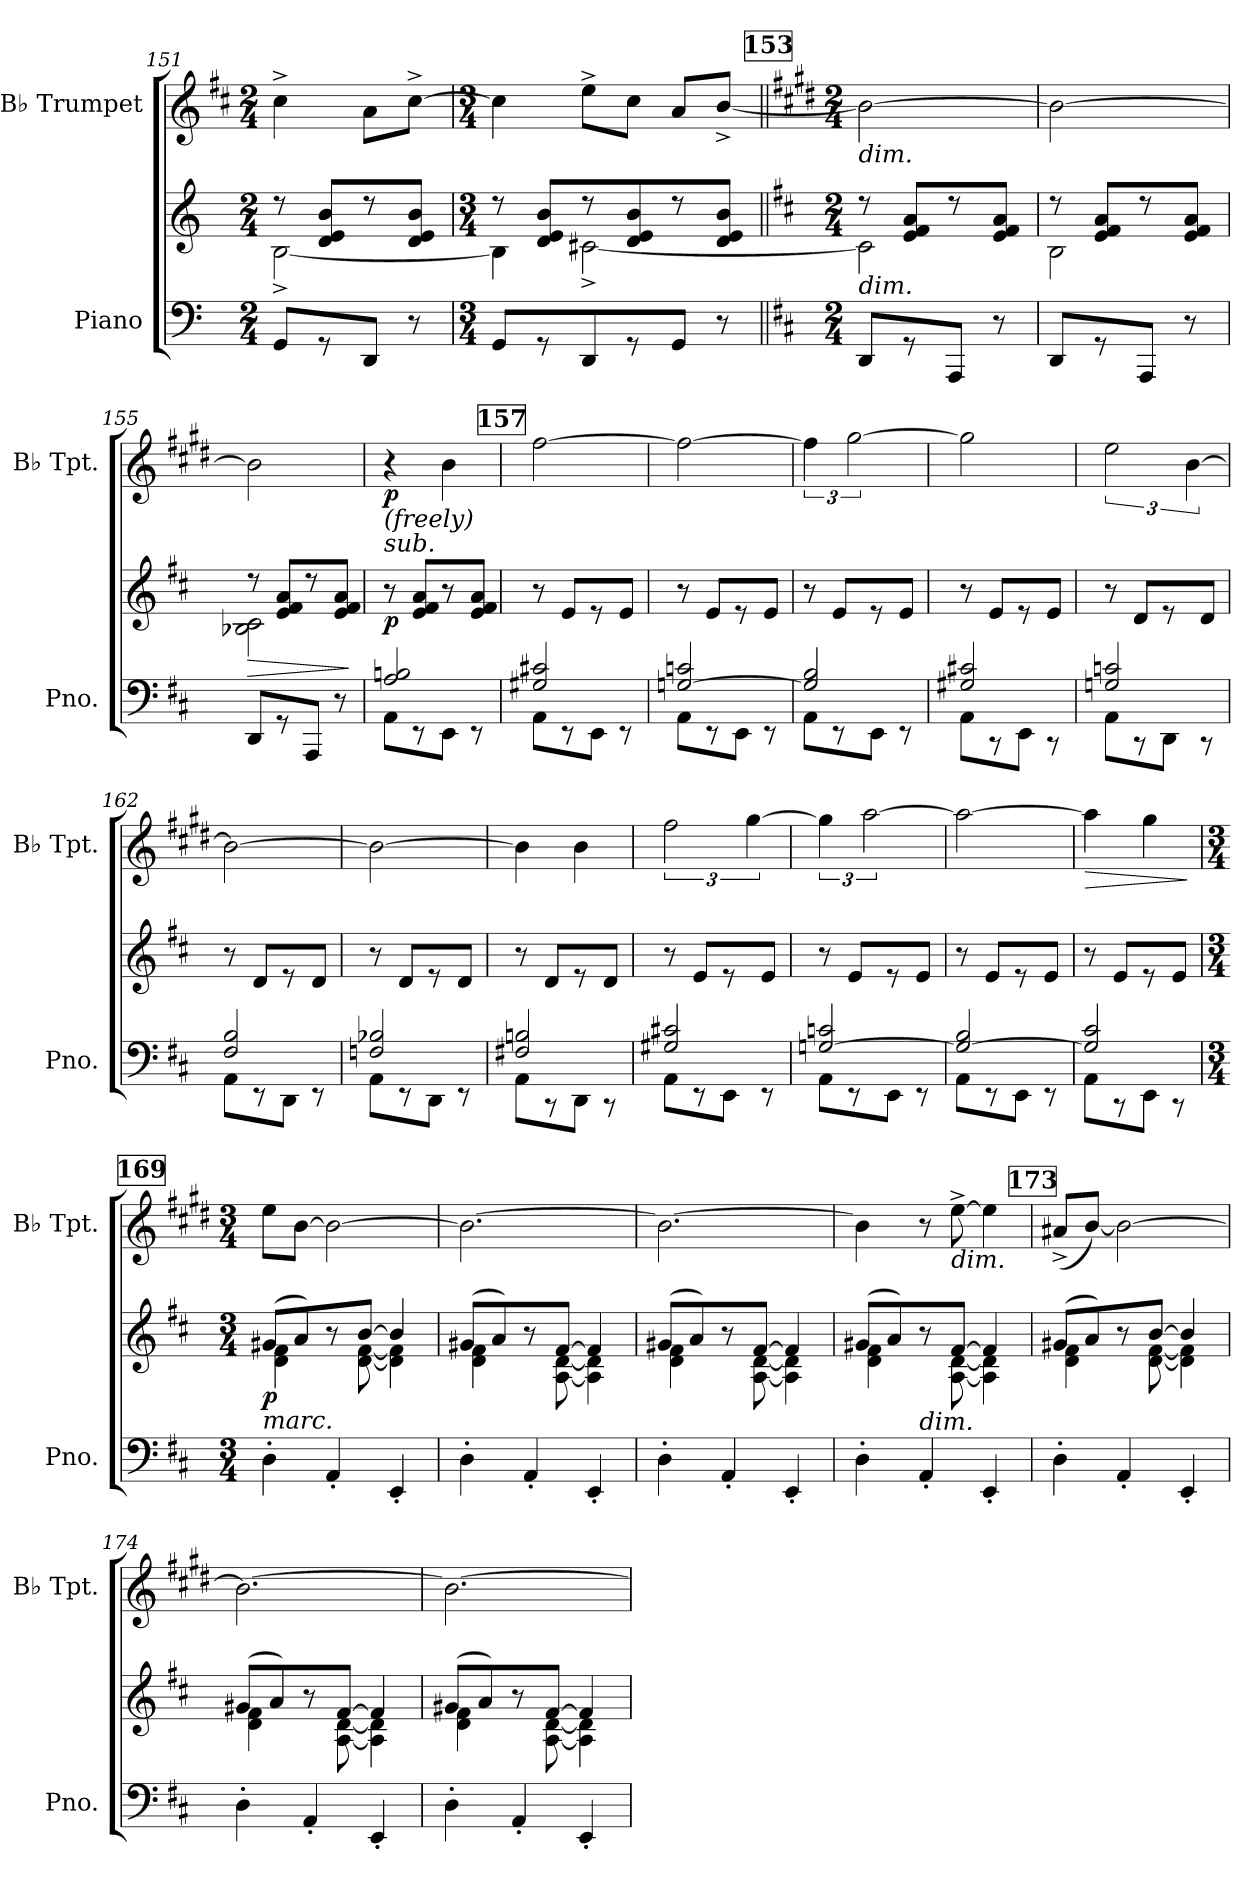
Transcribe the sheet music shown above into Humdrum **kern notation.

**kern	**kern	**dynam	**kern	**dynam
*part2	*part2	*part2	*part1	*part1
*staff3	*staff2	*staff2/3	*staff1	*staff1
*I"Piano	*	*	*I"B♭ Trumpet	*
*I'Pno.	*	*	*I'B♭ Tpt.	*
!!LO:PB:g=z
*clefF4	*clefG2	*	*clefG2	*
*	*	*	*ITrd1c2	*
*k[]	*k[]	*	*k[]	*
*M2/4	*M2/4	*	*M2/4	*
=151	=151	=151	=151	=151
*	*^	*	*	*
8GG/L	8r	[2B^\	.	4b^\	.
8r	8d/ 8e/ 8b/L	.	.	.	.
8DD/J	8r	.	.	8g\L	.
8r	8d/ 8e/ 8b/J	.	.	[8b^\J	.
=152	=152	=152	=152	=152	=152
*M3/4	*M3/4	*	*	*M3/4	*
8GG/L	8r	4B\]	.	4b\]	.
8r	8d/ 8e/ 8b/L	.	.	.	.
8DD/	8r	[2c#X^\	.	8dd^\L	.
8r	8d/ 8e/ 8b/	.	.	8b\J	.
8GG/J	8r	.	.	8g/L	.
8r	8d/ 8e/ 8b/J	.	.	[8a^/J	.
!!LO:REH:place=s1:a:B:fs=14:t=153
=153||	=153||	=153||	=153||	=153||	=153||
*k[f#c#]	*k[f#c#]	*	*	*k[f#c#]	*
*M2/4	*M2/4	*	*	*M2/4	*
!	!	!	!	!LO:TX:b:i:t=dim.	!
!	!LO:TX:b:i:t=dim.	!	!	!	!
8DD/L	8r	2c#\]	.	2a\_	.
8rGG	8e/ 8f#/ 8a/L	.	.	.	.
8AAA/J	8r	.	.	.	.
8r	8e/ 8f#/ 8a/J	.	.	.	.
=154	=154	=154	=154	=154	=154
8DD/L	8r	2B\	.	2a\_	.
8rGG	8e/ 8f#/ 8a/L	.	.	.	.
8AAA/J	8r	.	.	.	.
8r	8e/ 8f#/ 8a/J	.	.	.	.
=155	=155	=155	=155	=155	=155
!	!	!	!LO:HP:b	!	!
8DD/L	8r	2B-X\ 2c#\	>	2a\]	.
8rGG	8e/ 8f#/ 8a/L	.	.	.	.
8AAA/J	8r	.	.	.	.
8r	8e/ 8f#/ 8a/J	.	.	.	.
*	*v	*v	*	*	*
.	.	]	.	.
!!LO:LB:g=z
=156	=156	=156	=156	=156
*^	*	*	*	*
!	!	!	!	!LO:TX:b:i:t=(freely)	!
!	!	!	!	!LO:TX:b:i:t=sub.	!
!	!	!	!LO:DY:b	!	!LO:DY:b
2A/ 2Bn/	8AA\L	8r	p	4r	p
.	8r	8e/ 8f#/ 8a/L	.	.	.
.	8EE\J	8r	.	4a\	.
.	8r	8e/ 8f#/ 8a/J	.	.	.
!!LO:REH:place=s1:a:B:fs=14:t=157
=157	=157	=157	=157	=157	=157
2G#X/ 2c#X/	8AA\L	8r	.	[2ee\	.
.	8r	8e/L	.	.	.
.	8EE\J	8r	.	.	.
.	8r	8e/J	.	.	.
=158	=158	=158	=158	=158	=158
[2Gn/ 2cn/	8AA\L	8r	.	2ee\_	.
.	8r	8e/L	.	.	.
.	8EE\J	8r	.	.	.
.	8r	8e/J	.	.	.
=159	=159	=159	=159	=159	=159
2G/] 2B/	8AA\L	8r	.	6ee\]	.
.	8r	8e/L	.	.	.
.	.	.	.	[3ff#\	.
.	8EE\J	8r	.	.	.
.	8r	8e/J	.	.	.
=160	=160	=160	=160	=160	=160
2G#X/ 2c#X/	8AA\L	8r	.	2ff#\]	.
.	8r	8e/L	.	.	.
.	8EE\J	8r	.	.	.
.	8r	8e/J	.	.	.
!!LO:LB:g=z
=161	=161	=161	=161	=161	=161
2Gn/ 2cn/	8AA\L	8r	.	3dd\	.
.	8r	8d/L	.	.	.
.	8DD\J	8r	.	.	.
.	.	.	.	[6a\	.
.	8r	8d/J	.	.	.
=162	=162	=162	=162	=162	=162
2F#/ 2B/	8AA\L	8r	.	2a\_	.
.	8r	8d/L	.	.	.
.	8DD\J	8r	.	.	.
.	8r	8d/J	.	.	.
=163	=163	=163	=163	=163	=163
2Fn/ 2B-X/	8AA\L	8r	.	2a\_	.
.	8r	8d/L	.	.	.
.	8DD\J	8r	.	.	.
.	8r	8d/J	.	.	.
=164	=164	=164	=164	=164	=164
2F#X/ 2Bn/	8AA\L	8r	.	4a\]	.
.	8r	8d/L	.	.	.
.	8DD\J	8r	.	4a\	.
.	8r	8d/J	.	.	.
!!LO:LB:g=z
=165	=165	=165	=165	=165	=165
2G#X/ 2c#X/	8AA\L	8r	.	3ee\	.
.	8r	8e/L	.	.	.
.	8EE\J	8r	.	.	.
.	.	.	.	[6ff#\	.
.	8r	8e/J	.	.	.
=166	=166	=166	=166	=166	=166
[2Gn/ 2cn/	8AA\L	8r	.	6ff#\]	.
.	8r	8e/L	.	.	.
.	.	.	.	[3gg\	.
.	8EE\J	8r	.	.	.
.	8r	8e/J	.	.	.
=167	=167	=167	=167	=167	=167
2G/_ 2B/	8AA\L	8r	.	2gg\_	.
.	8r	8e/L	.	.	.
.	8EE\J	8r	.	.	.
.	8r	8e/J	.	.	.
=168	=168	=168	=168	=168	=168
!	!	!	!	!	!LO:HP:b
2G/] 2c#/	8AA\L	8r	.	4gg\]	>
.	8r	8e/L	.	.	.
.	8EE\J	8r	.	4ff#\	.
.	8r	8e/J	.	.	.
*v	*v	*	*	*	*
.	.	.	.	]
!!LO:PB:g=z
!!LO:REH:place=s1:a:B:fs=14:t=169
=169	=169	=169	=169	=169
*M3/4	*M3/4	*	*M3/4	*
*	*^	*	*	*
!	!LO:TX:b:i:t=marc.	!	!	!	!
!	!	!	!LO:DY:b	!	!
4D'\	(>8g#X/L	4d\ 4f#\	p	8dd\L	.
.	8a/)	.	.	[8a\J	.
4AA'/	8rgyy	8r	.	2a\_	.
.	[8b/J	[8d\ [8f#\	.	.	.
4EE'/	4b/]	4d\] 4f#\]	.	.	.
=170	=170	=170	=170	=170	=170
4D'\	(>8g#X/L	4d\ 4f#\	.	2.a\_	.
.	8a/)	.	.	.	.
4AA'/	8reyy	8r	.	.	.
.	[8f#/J	[8A\ [8d\	.	.	.
4EE'/	4f#/]	4A\] 4d\]	.	.	.
=171	=171	=171	=171	=171	=171
4D'\	(>8g#X/L	4d\ 4f#\	.	2.a\_	.
.	8a/)	.	.	.	.
4AA'/	8reyy	8r	.	.	.
.	[8f#/J	[8A\ [8d\	.	.	.
4EE'/	4f#/]	4A\] 4d\]	.	.	.
=172	=172	=172	=172	=172	=172
4D'\	(>8g#X/L	4d\ 4f#\	.	4a\]	.
.	8a/)	.	.	.	.
!	!LO:TX:b:i:t=dim.	!	!	!	!
4AA'/	8reyy	8r	.	8r	.
!	!	!	!	!LO:TX:b:i:t=dim.	!
.	[8f#/J	[8A\ [8d\	.	[8dd^\	.
4EE'/	4f#/]	4A\] 4d\]	.	4dd\]	.
!!LO:LB:g=z
!!LO:REH:place=s1:a:B:fs=14:t=173
=173	=173	=173	=173	=173	=173
4D'\	(>8g#X/L	4d\ 4f#\	.	(<8g#X^/L	.
.	8a/)	.	.	[8a/J)	.
4AA'/	8rgyy	8r	.	2a\_	.
.	[8b/J	[8d\ [8f#\	.	.	.
4EE'/	4b/]	4d\] 4f#\]	.	.	.
=174	=174	=174	=174	=174	=174
4D'\	(>8g#X/L	4d\ 4f#\	.	2.a\_	.
.	8a/)	.	.	.	.
4AA'/	8reyy	8r	.	.	.
.	[8f#/J	[8A\ [8d\	.	.	.
4EE'/	4f#/]	4A\] 4d\]	.	.	.
=175	=175	=175	=175	=175	=175
4D'\	(>8g#X/L	4d\ 4f#\	.	2.a\_	.
.	8a/)	.	.	.	.
4AA'/	8reyy	8r	.	.	.
.	[8f#/J	[8A\ [8d\	.	.	.
4EE'/	4f#/]	4A\] 4d\]	.	.	.
*	*v	*v	*	*	*
=	=	=	=	=
*-	*-	*-	*-	*-
